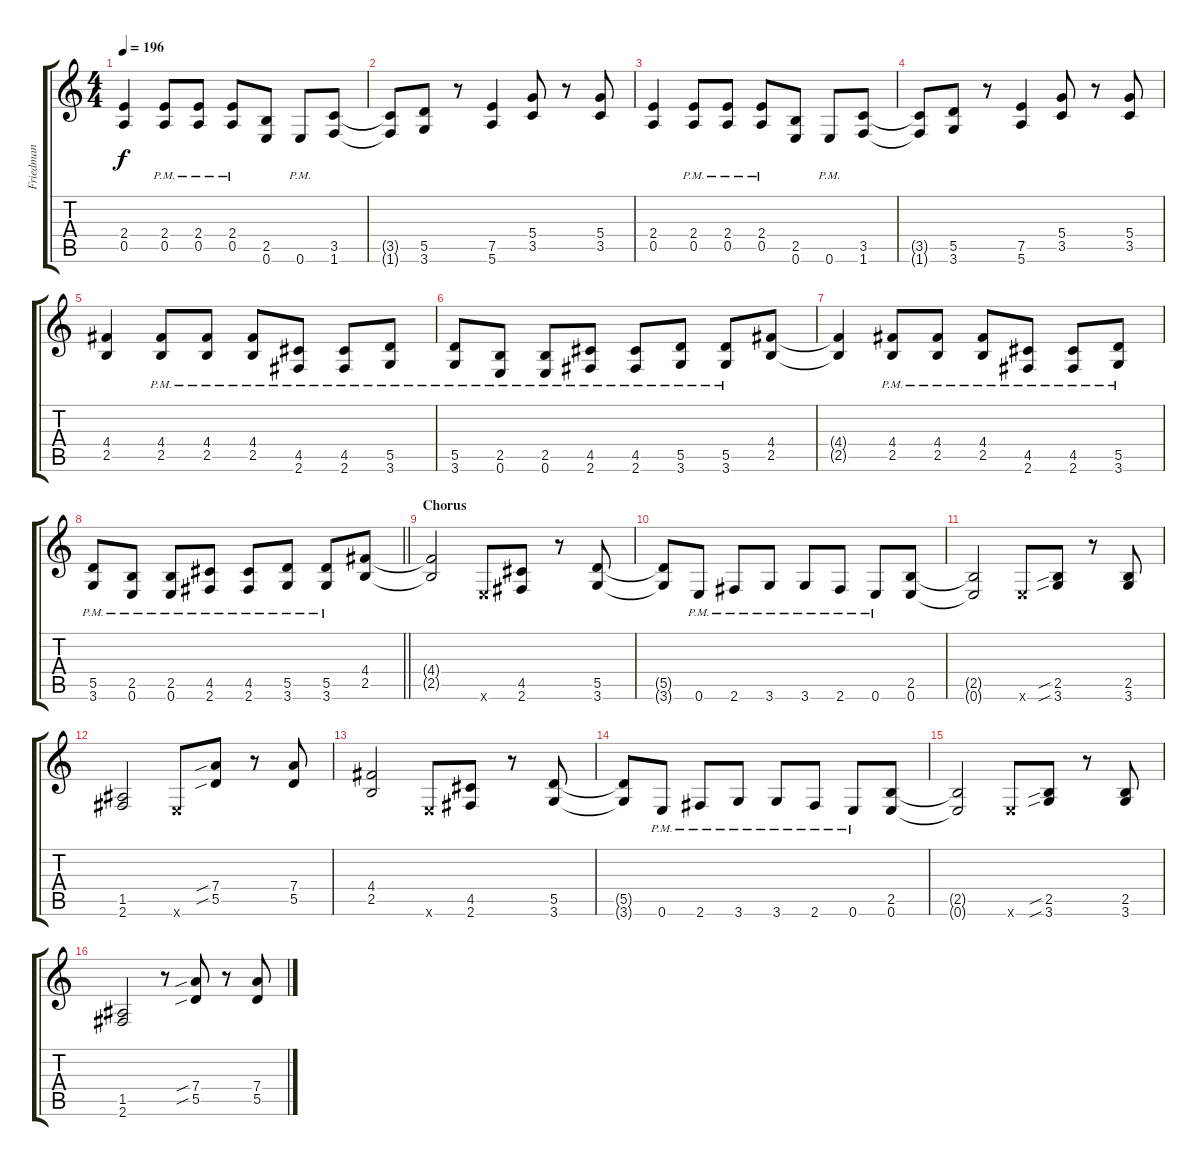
\track ("Friedman" "Friedman") {instrument distortionguitar}
\staff {score tabs}
\tuning (E4 B3 G3 D3 A2 E2) {hide}
\ts (4 4)
\tempo 196
\clef g2
\ks c
(2.4{t} 0.5{t}).4{dy f} (2.4{pm} 0.5{pm}).8 (2.4{pm} 0.5{pm}).8 (2.4{pm} 0.5{pm}).8 (2.5 0.6).8 0.6{pm}.8 (3.5 1.6).8 |
(3.5{t} 1.6{t}).8 (5.5 3.6).8 r.8 (7.5 5.6).4 (5.4 3.5).8 r.8 (5.4 3.5).8 |
(2.4 0.5).4 (2.4{pm} 0.5{pm}).8 (2.4{pm} 0.5{pm}).8 (2.4{pm} 0.5{pm}).8 (2.5 0.6).8 0.6{pm}.8 (3.5 1.6).8 |
(3.5{t} 1.6{t}).8 (5.5 3.6).8 r.8 (7.5 5.6).4 (5.4 3.5).8 r.8 (5.4 3.5).8 |
(4.4 2.5).4 (4.4{pm} 2.5{pm}).8 (4.4{pm} 2.5{pm}).8 (4.4{pm} 2.5{pm}).8 (4.5{pm} 2.6{pm}).8 (4.5{pm} 2.6{pm}).8 (5.5{pm} 3.6{pm}).8 |
(5.5{pm} 3.6{pm}).8 (2.5{pm} 0.6{pm}).8 (2.5{pm} 0.6{pm}).8 (4.5{pm} 2.6{pm}).8 (4.5{pm} 2.6{pm}).8 (5.5{pm} 3.6{pm}).8 (5.5{pm} 3.6{pm}).8 (4.4 2.5).8 |
(4.4{t} 2.5{t}).4 (4.4{pm} 2.5{pm}).8 (4.4{pm} 2.5{pm}).8 (4.4{pm} 2.5{pm}).8 (4.5{pm} 2.6{pm}).8 (4.5{pm} 2.6{pm}).8 (5.5{pm} 3.6{pm}).8 |
\barLineRight lightlight
(5.5{pm} 3.6{pm}).8 (2.5{pm} 0.6{pm}).8 (2.5{pm} 0.6{pm}).8 (4.5{pm} 2.6{pm}).8 (4.5{pm} 2.6{pm}).8 (5.5{pm} 3.6{pm}).8 (5.5{pm} 3.6{pm}).8 (4.4 2.5).8 |
\section ("" "Chorus")
(4.4{t} 2.5{t}).2 0.6{x}.8 (4.5 2.6).8 r.8 (5.5 3.6).8 |
(5.5{t} 3.6{t}).8 0.6{pm}.8 2.6{pm}.8 3.6{pm}.8 3.6{pm}.8 2.6{pm}.8 0.6{pm}.8 (2.5 0.6).8 |
(2.5{t} 0.6{t}).2 0.6{x}.8 (2.5{sib} 3.6{sib}).8 r.8 (2.5 3.6).8 |
(1.5 2.6).2 0.6{x}.8 (7.4{sib} 5.5{sib}).8 r.8 (7.4 5.5).8 |
(4.4 2.5).2 0.6{x}.8 (4.5 2.6).8 r.8 (5.5 3.6).8 |
(5.5{t} 3.6{t}).8 0.6{pm}.8 2.6{pm}.8 3.6{pm}.8 3.6{pm}.8 2.6{pm}.8 0.6{pm}.8 (2.5 0.6).8 |
(2.5{t} 0.6{t}).2 0.6{x}.8 (2.5{sib} 3.6{sib}).8 r.8 (2.5 3.6).8 |
(1.5 2.6).2 r.8 (7.4{sib} 5.5{sib}).8 r.8 (7.4 5.5).8
